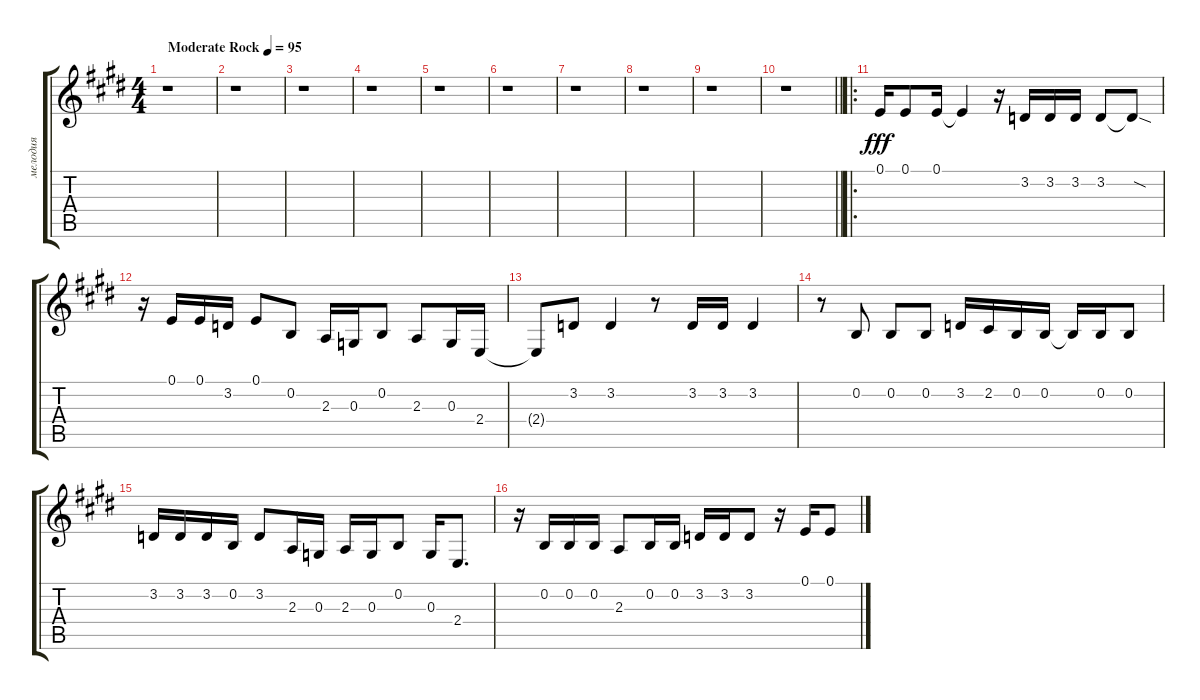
\track ("мелодия" "мелодия") {instrument accordion}
\staff {score tabs}
\tuning (E4 B3 G3 D3 A2 E2) {hide}
\ts (4 4)
\section ("" "")
\tempo (95 "Moderate Rock")
\clef g2
\ks e
r.1{dy fff instrument accordion} |
r.1 |
r.1 |
r.1 |
r.1 |
r.1 |
r.1 |
r.1 |
r.1 |
\barLineRight lightlight
r.1 |
\ro
\section ("" "")
0.1.16 0.1.8 0.1.16 0.1{t}.4 r.16 3.2.16 3.2.16 3.2.16 3.2.8 3.2{sod t}.8 |
r.16 0.1.16 0.1.16 3.2.16 0.1.8 0.2.8 2.3.16 0.3.16 0.2.8 2.3.8 0.3.16 2.4.16 |
2.4{t}.8 3.2.8 3.2.4 r.8 3.2.16 3.2.16 3.2.4 |
r.8 0.2.8 0.2.8 0.2.8 3.2.16 2.2.16 0.2.16 0.2.16 0.2{t}.16 0.2.16 0.2.8 |
3.2.16 3.2.16 3.2.16 0.2.16 3.2.8 2.3.16 0.3.16 2.3.16 0.3.16 0.2.8 0.3.16 2.4.8{d} |
r.16 0.2.16 0.2.16 0.2.16 2.3.8 0.2.16 0.2.16 3.2.16 3.2.16 3.2.8 r.16 0.1.16 0.1.8
